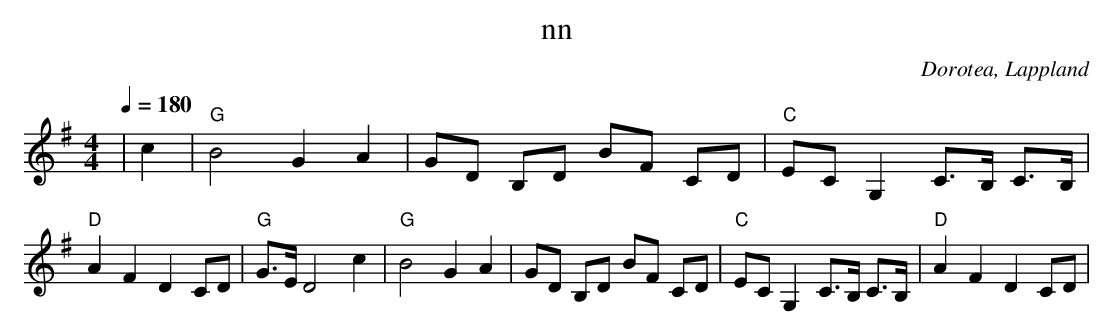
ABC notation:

X:1
T:nn
Q:1/4=180
O:Dorotea, Lappland
M:4/4
L:1/16
K:G
| c4 |"G"B8 G4A4  | G2D2 B,2D2   B2F2 C2D2 | "C" E2C2 G,4 C3B,1 C3B,1 | "D" A4 F4 D4 C2D2 | "G"  G3E1 D8 c4 | "G"B8 G4A4  | G2D2 B,2D2   B2F2 C2D2 | "C" E2C2 G,4 C3B,1 C3B,1 | "D" A4 F4 D4 C2D2  |
